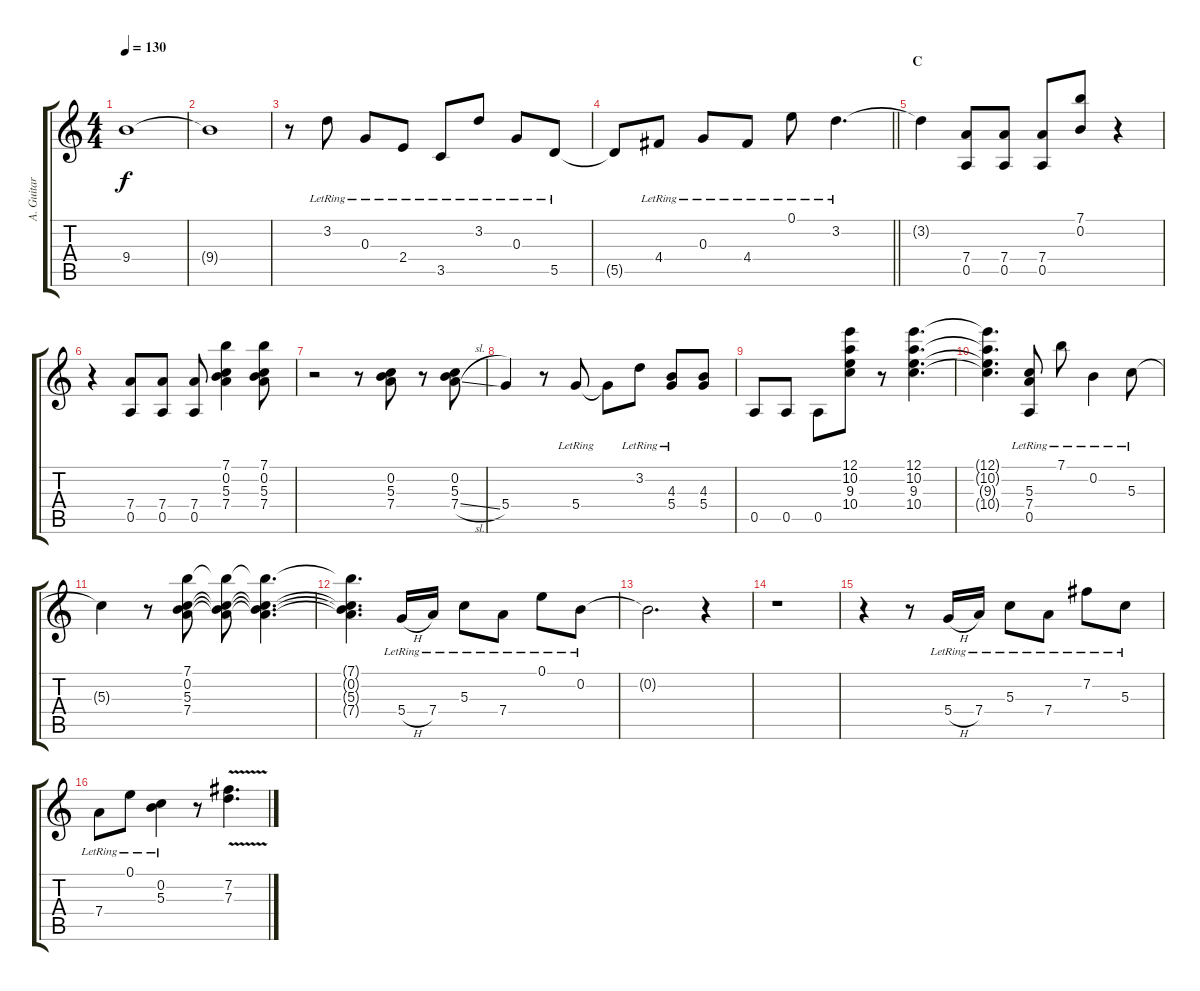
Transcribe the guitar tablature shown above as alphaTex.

\track ("A. Guitar" "A. Guitar") {instrument acousticguitarsteel}
\staff {score tabs}
\tuning (E4 B3 G3 D3 A2 E2) {hide}
\ts (4 4)
\tempo 130
\clef g2
\ks c
9.4{t}.1{dy f} |
9.4{t}.1 |
r.8 3.2{lr}.8 0.3{lr}.8 2.4{lr}.8 3.5{lr}.8 3.2{lr}.8 0.3{lr}.8 5.5{lr}.8 |
\barLineRight lightlight
5.5{t}.8 4.4{lr}.8 0.3{lr}.8 4.4{lr}.8 0.1{lr}.8 3.2{lr}.4{d} |
\section ("" "C")
3.2{t}.4 (7.4 0.5).8 (7.4 0.5).8 (7.4 0.5).8 (7.1 0.2).8 r.4 |
r.4 (7.4 0.5).8 (7.4 0.5).8 (7.4 0.5).8 (7.1 0.2 5.3 7.4).4 (7.1 0.2 5.3 7.4).8 |
r.2 r.8 (0.2 5.3 7.4).8 r.8 (0.2 5.3 7.4{sl}).8 |
5.4.4 r.8 5.4{lr}.8 5.4{t}.8 3.2{lr}.8 (4.3{lr} 5.4{lr}).8 (4.3 5.4).8 |
0.5.8 0.5.8 0.5.8 (12.1 10.2 9.3 10.4).8 r.8 (12.1 10.2 9.3 10.4).4{d} |
(12.1{t} 10.2{t} 9.3{t} 10.4{t}).4{d} (5.3{lr} 7.4{lr} 0.5{lr}).8 7.1{lr}.8 0.2{lr}.4 5.3{lr}.8 |
5.3{t}.4 r.8 (7.1 0.2 5.3 7.4).8 (7.1{t} 0.2{t} 5.3{t} 7.4{t}).8 (7.1{t} 0.2{t} 5.3{t} 7.4{t}).4{d} |
(7.1{t} 0.2{t} 5.3{t} 7.4{t}).4{d} 5.4{h lr}.16 7.4{lr}.16 5.3{lr}.8 7.4{lr}.8 0.1{lr}.8 0.2{lr}.8 |
0.2{t}.2{d} r.4 |
r.1 |
r.4 r.8 5.4{h lr}.16 7.4{lr}.16 5.3{lr}.8 7.4{lr}.8 7.2{lr}.8 5.3{lr}.8 |
7.4{lr}.8 0.1{lr}.8 (0.2{lr} 5.3{lr}).4 r.8 (7.2{v} 7.3{v}).4{d}
